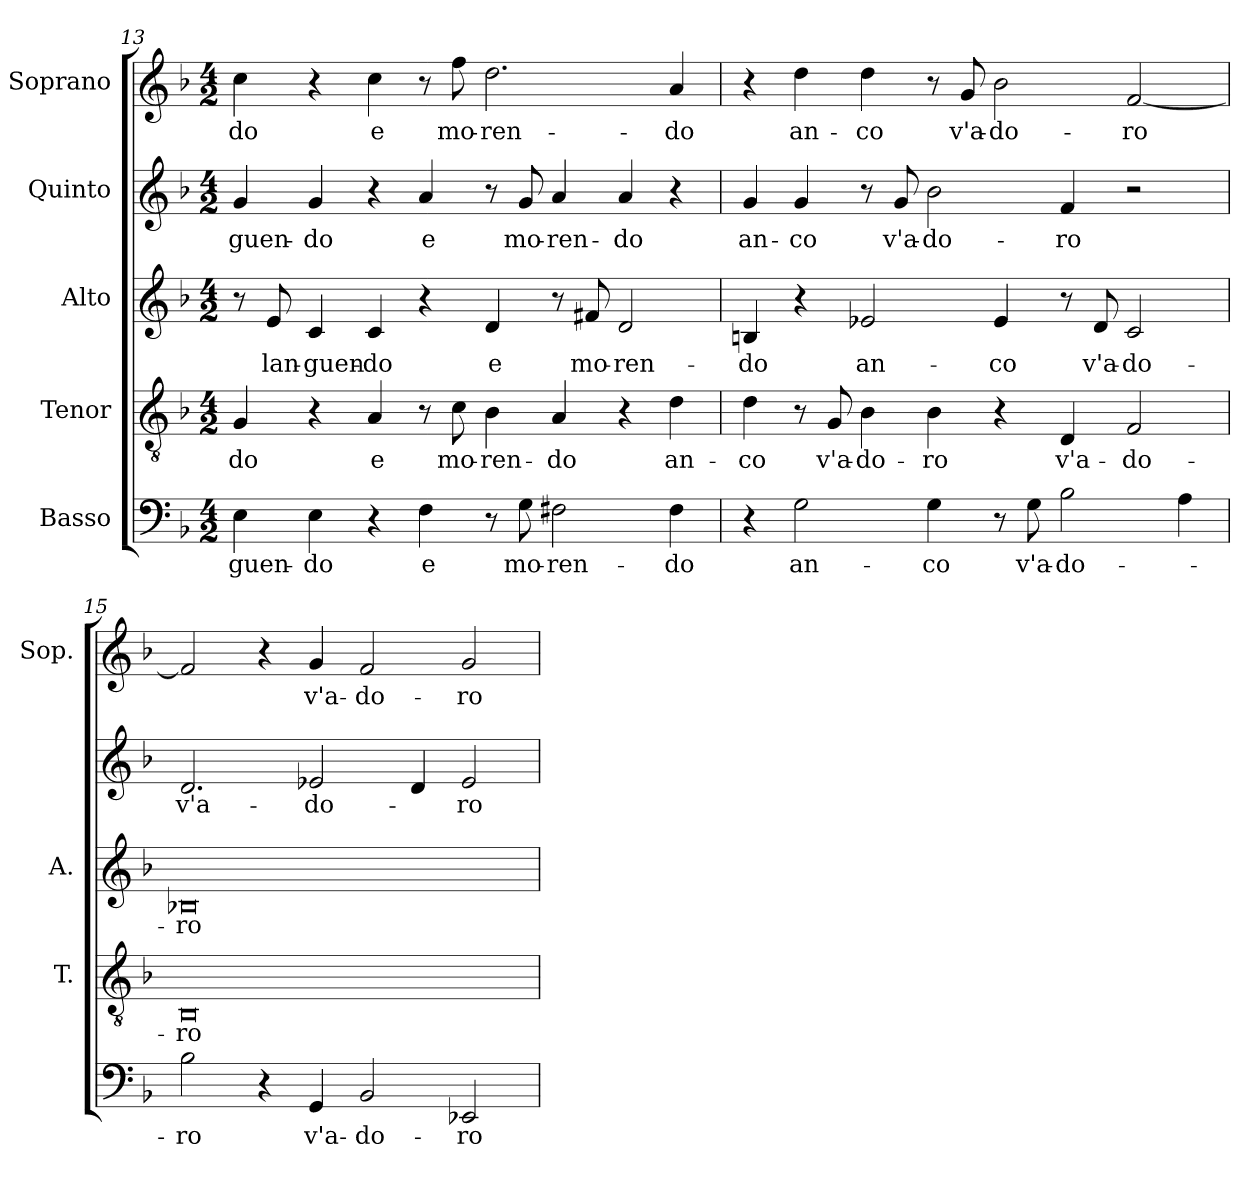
**kern	**text	**kern	**text	**kern	**text	**kern	**text	**kern	**text
*part5	*part5	*part4	*part4	*part3	*part3	*part2	*part2	*part1	*part1
*staff5	*staff5	*staff4	*staff4	*staff3	*staff3	*staff2	*staff2	*staff1	*staff1
*I"Basso	*	*I"Tenor	*	*I"Alto	*	*I"Quinto	*	*I"Soprano	*
*	*	*I'T.	*	*I'A.	*	*	*	*I'Sop.	*
*clefF4	*	*clefGv2	*	*clefG2	*	*clefG2	*	*clefG2	*
*	*	*ITrd7c12	*	*	*	*	*	*	*
*k[b-]	*	*k[b-]	*	*k[b-]	*	*k[b-]	*	*k[b-]	*
*F:	*	*F:	*	*F:	*	*F:	*	*F:	*
*M4/2	*	*M4/2	*	*M4/2	*	*M4/2	*	*M4/2	*
=13	=13	=13	=13	=13	=13	=13	=13	=13	=13
!	!LO:LY:b:color=#000000	!	!	!	!	!	!	!	!
!	!	!	!LO:LY:b:color=#000000	!	!	!	!	!	!
!	!	!	!	!	!	!	!LO:LY:b:color=#000000	!	!
!	!	!	!	!	!	!	!	!	!LO:LY:b:color=#000000
4Ei\	-guen-	4GGi/	-do	8r	.	4gi/	-guen-	4cci\	-do
!	!	!	!	!	!LO:LY:b:color=#000000	!	!	!	!
.	.	.	.	8ei/	lan-	.	.	.	.
!	!LO:LY:b:color=#000000	!	!	!	!	!	!	!	!
!	!	!	!	!	!LO:LY:b:color=#000000	!	!	!	!
!	!	!	!	!	!	!	!LO:LY:b:color=#000000	!	!
4Ei\	-do	4r	.	4ci/	-guen-	4gi/	-do	4r	.
!	!	!	!LO:LY:b:color=#000000	!	!	!	!	!	!
!	!	!	!	!	!LO:LY:b:color=#000000	!	!	!	!
!	!	!	!	!	!	!	!	!	!LO:LY:b:color=#000000
4r	.	4AAi/	e	4ci/	-do	4r	.	4cci\	e
!	!LO:LY:b:color=#000000	!	!	!	!	!	!	!	!
!	!	!	!	!	!	!	!LO:LY:b:color=#000000	!	!
4Fi\	e	8r	.	4r	.	4ai/	e	8r	.
!	!	!	!LO:LY:b:color=#000000	!	!	!	!	!	!
!	!	!	!	!	!	!	!	!	!LO:LY:b:color=#000000
.	.	8Ci\	mo-	.	.	.	.	8ffi\	mo-
!	!	!	!LO:LY:b:color=#000000	!	!	!	!	!	!
!	!	!	!	!	!LO:LY:b:color=#000000	!	!	!	!
!	!	!	!	!	!	!	!	!	!LO:LY:b:color=#000000
8r	.	4BB-i\	-ren-	4di/	e	8r	.	2.ddi\	-ren-
!	!LO:LY:b:color=#000000	!	!	!	!	!	!	!	!
!	!	!	!	!	!	!	!LO:LY:b:color=#000000	!	!
8Gi\	mo-	.	.	.	.	8gi/	mo-	.	.
!	!LO:LY:b:color=#000000	!	!	!	!	!	!	!	!
!	!	!	!LO:LY:b:color=#000000	!	!	!	!	!	!
!	!	!	!	!	!	!	!LO:LY:b:color=#000000	!	!
2F#Xi\	-ren-	4AAi/	-do	8r	.	4ai/	-ren-	.	.
!	!	!	!	!	!LO:LY:b:color=#000000	!	!	!	!
.	.	.	.	8f#Xi/	mo-	.	.	.	.
!	!	!	!	!	!LO:LY:b:color=#000000	!	!	!	!
!	!	!	!	!	!	!	!LO:LY:b:color=#000000	!	!
.	.	4r	.	2di/	-ren-	4ai/	-do	.	.
!	!LO:LY:b:color=#000000	!	!	!	!	!	!	!	!
!	!	!	!LO:LY:b:color=#000000	!	!	!	!	!	!
!	!	!	!	!	!	!	!	!	!LO:LY:b:color=#000000
4F#i\	-do	4Di\	an-	.	.	4r	.	4ai/	-do
=14	=14	=14	=14	=14	=14	=14	=14	=14	=14
!	!	!	!LO:LY:b:color=#000000	!	!	!	!	!	!
!	!	!	!	!	!LO:LY:b:color=#000000	!	!	!	!
!	!	!	!	!	!	!	!LO:LY:b:color=#000000	!	!
4r	.	4Di\	-co	4Bni/	-do	4gi/	an-	4r	.
!	!LO:LY:b:color=#000000	!	!	!	!	!	!	!	!
!	!	!	!	!	!	!	!LO:LY:b:color=#000000	!	!
!	!	!	!	!	!	!	!	!	!LO:LY:b:color=#000000
2Gi\	an-	8r	.	4r	.	4gi/	-co	4ddi\	an-
!	!	!	!LO:LY:b:color=#000000	!	!	!	!	!	!
.	.	8GGi/	v'a-	.	.	.	.	.	.
!	!	!	!LO:LY:b:color=#000000	!	!	!	!	!	!
!	!	!	!	!	!LO:LY:b:color=#000000	!	!	!	!
!	!	!	!	!	!	!	!	!	!LO:LY:b:color=#000000
.	.	4BB-i\	-do-	2e-Xi/	an-	8r	.	4ddi\	-co
!	!	!	!	!	!	!	!LO:LY:b:color=#000000	!	!
.	.	.	.	.	.	8gi/	v'a-	.	.
!	!LO:LY:b:color=#000000	!	!	!	!	!	!	!	!
!	!	!	!LO:LY:b:color=#000000	!	!	!	!	!	!
!	!	!	!	!	!	!	!LO:LY:b:color=#000000	!	!
4Gi\	-co	4BB-i\	-ro	.	.	2b-i\	-do-	8r	.
!	!	!	!	!	!	!	!	!	!LO:LY:b:color=#000000
.	.	.	.	.	.	.	.	8gi/	v'a-
!	!	!	!	!	!LO:LY:b:color=#000000	!	!	!	!
!	!	!	!	!	!	!	!	!	!LO:LY:b:color=#000000
8r	.	4r	.	4e-i/	-co	.	.	2b-i\	-do-
!	!LO:LY:b:color=#000000	!	!	!	!	!	!	!	!
8Gi\	v'a-	.	.	.	.	.	.	.	.
!	!LO:LY:b:color=#000000	!	!	!	!	!	!	!	!
!	!	!	!LO:LY:b:color=#000000	!	!	!	!	!	!
!	!	!	!	!	!	!	!LO:LY:b:color=#000000	!	!
2B-i\	-do-	4DDi/	v'a-	8r	.	4fi/	-ro	.	.
!	!	!	!	!	!LO:LY:b:color=#000000	!	!	!	!
.	.	.	.	8di/	v'a-	.	.	.	.
!	!	!	!LO:LY:b:color=#000000	!	!	!	!	!	!
!	!	!	!	!	!LO:LY:b:color=#000000	!	!	!	!
!	!	!	!	!	!	!	!	!	!LO:LY:b:color=#000000
.	.	2FFi/	-do-	2ci/	-do-	2r	.	[<2fi/	-ro
4Ai\	.	.	.	.	.	.	.	.	.
!!LO:LB:g=z
=15	=15	=15	=15	=15	=15	=15	=15	=15	=15
!	!LO:LY:b:color=#000000	!	!	!	!	!	!	!	!
!	!	!	!LO:LY:b:color=#000000	!	!	!	!	!	!
!	!	!	!	!	!LO:LY:b:color=#000000	!	!	!	!
!	!	!	!	!	!	!	!LO:LY:b:color=#000000	!	!
2B-i\	-ro	0BBB-i	-ro	0B-Xi	-ro	2.di/	v'a-	2fi/]	.
4r	.	.	.	.	.	.	.	4r	.
!	!LO:LY:b:color=#000000	!	!	!	!	!	!	!	!
!	!	!	!	!	!	!	!LO:LY:b:color=#000000	!	!
!	!	!	!	!	!	!	!	!	!LO:LY:b:color=#000000
4GGi/	v'a-	.	.	.	.	2e-Xi/	-do-	4gi/	v'a-
!	!LO:LY:b:color=#000000	!	!	!	!	!	!	!	!
!	!	!	!	!	!	!	!	!	!LO:LY:b:color=#000000
2BB-i/	-do-	.	.	.	.	.	.	2fi/	-do-
.	.	.	.	.	.	4di/	.	.	.
!	!LO:LY:b:color=#000000	!	!	!	!	!	!	!	!
!	!	!	!	!	!	!	!LO:LY:b:color=#000000	!	!
!	!	!	!	!	!	!	!	!	!LO:LY:b:color=#000000
2EE-Xi/	-ro	.	.	.	.	2e-i/	-ro	2gi/	-ro
=	=	=	=	=	=	=	=	=	=
*-	*-	*-	*-	*-	*-	*-	*-	*-	*-
